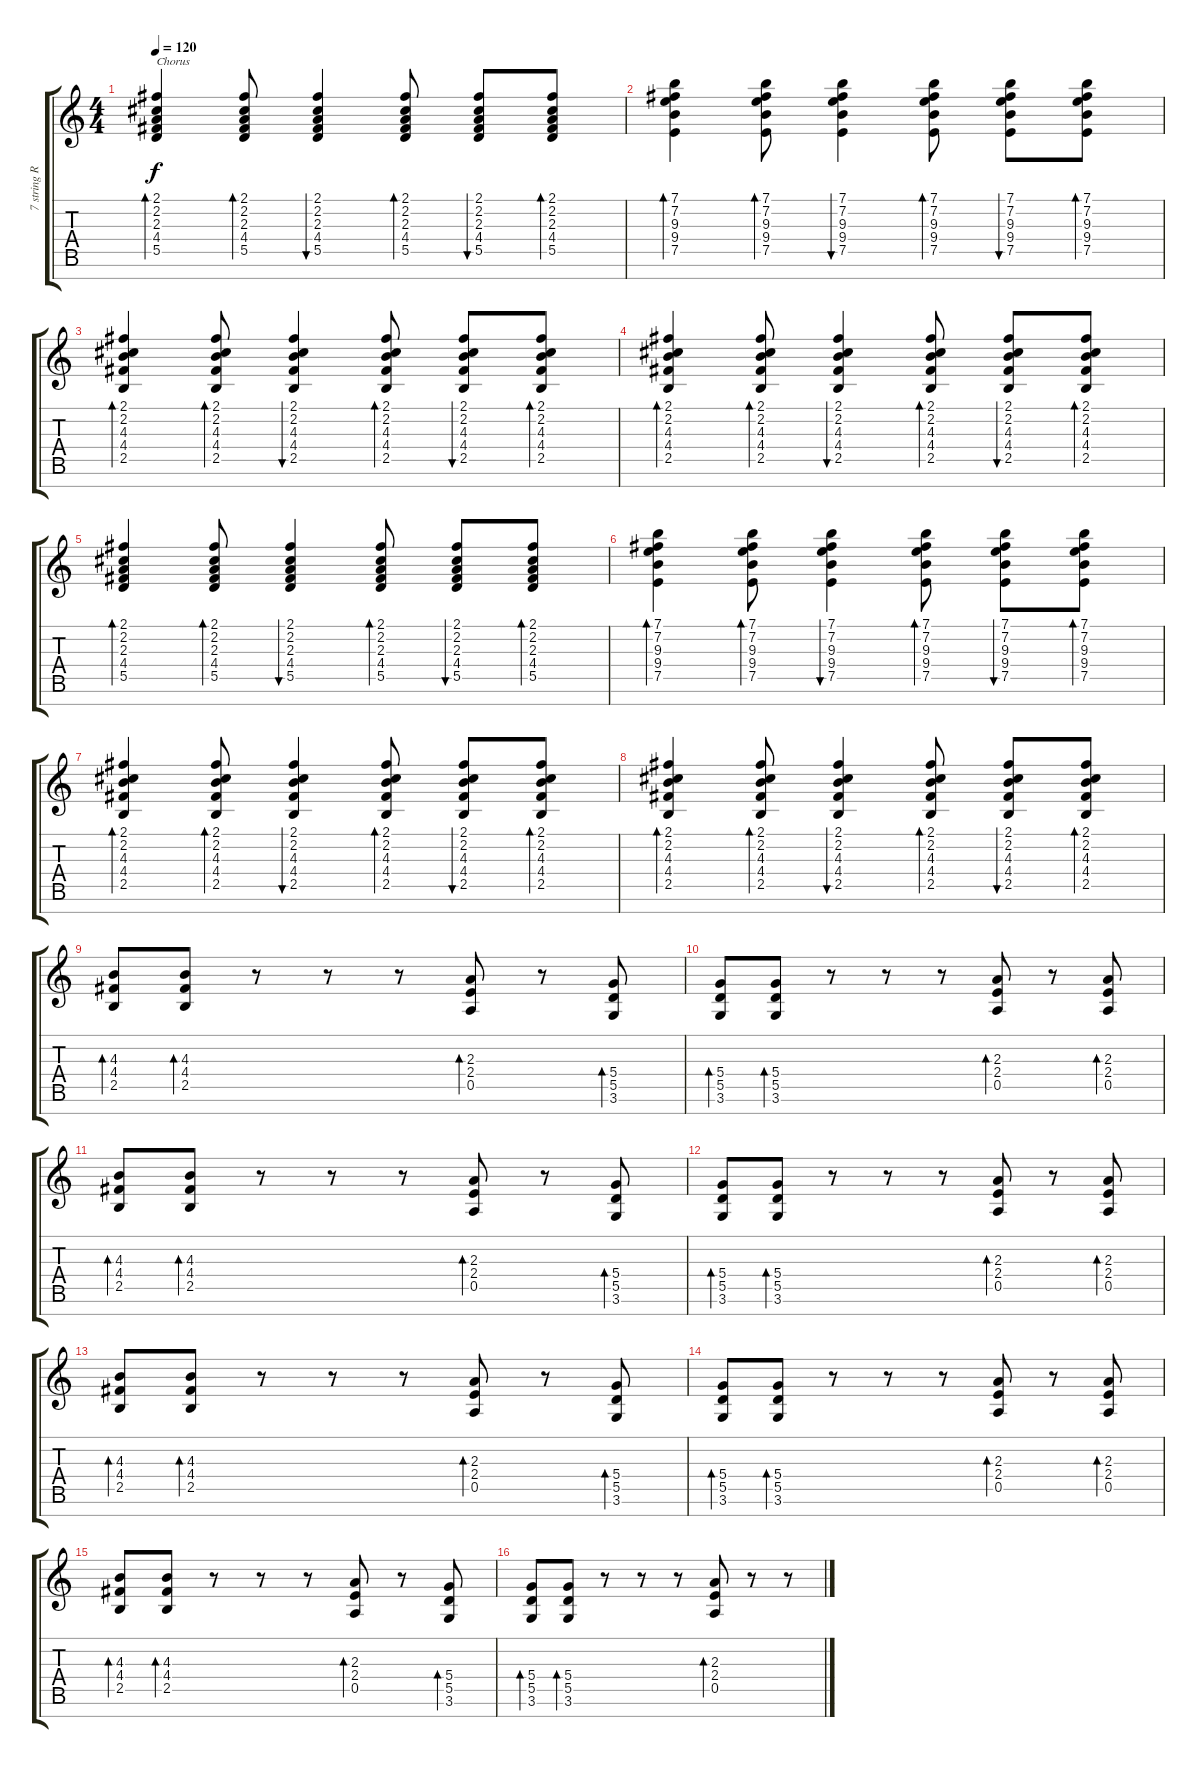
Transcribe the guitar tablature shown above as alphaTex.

\track ("7 string Rhythm (hot clean elec)" "7 string R") {instrument acousticguitarsteel}
\staff {score tabs}
\tuning (E4 B3 G3 D3 A2 E2 B1) {hide}
\ts (4 4)
\tempo 120
\clef g2
\ks c
(2.1 2.2 2.3 4.4 5.5).4{bd 60 txt "Chorus" dy f} (2.1 2.2 2.3 4.4 5.5).8{bd 60} (2.1 2.2 2.3 4.4 5.5).4{bu 60} (2.1 2.2 2.3 4.4 5.5).8{bd 60} (2.1 2.2 2.3 4.4 5.5).8{bu 60} (2.1 2.2 2.3 4.4 5.5).8{bd 60} |
(7.1 7.2 9.3 9.4 7.5).4{bd 60} (7.1 7.2 9.3 9.4 7.5).8{bd 60} (7.1 7.2 9.3 9.4 7.5).4{bu 60} (7.1 7.2 9.3 9.4 7.5).8{bd 60} (7.1 7.2 9.3 9.4 7.5).8{bu 60} (7.1 7.2 9.3 9.4 7.5).8{bd 60} |
(2.1 2.2 4.3 4.4 2.5).4{bd 60} (2.1 2.2 4.3 4.4 2.5).8{bd 60} (2.1 2.2 4.3 4.4 2.5).4{bu 60} (2.1 2.2 4.3 4.4 2.5).8{bd 60} (2.1 2.2 4.3 4.4 2.5).8{bu 60} (2.1 2.2 4.3 4.4 2.5).8{bd 60} |
(2.1 2.2 4.3 4.4 2.5).4{bd 60} (2.1 2.2 4.3 4.4 2.5).8{bd 60} (2.1 2.2 4.3 4.4 2.5).4{bu 60} (2.1 2.2 4.3 4.4 2.5).8{bd 60} (2.1 2.2 4.3 4.4 2.5).8{bu 60} (2.1 2.2 4.3 4.4 2.5).8{bd 60} |
(2.1 2.2 2.3 4.4 5.5).4{bd 60} (2.1 2.2 2.3 4.4 5.5).8{bd 60} (2.1 2.2 2.3 4.4 5.5).4{bu 60} (2.1 2.2 2.3 4.4 5.5).8{bd 60} (2.1 2.2 2.3 4.4 5.5).8{bu 60} (2.1 2.2 2.3 4.4 5.5).8{bd 60} |
(7.1 7.2 9.3 9.4 7.5).4{bd 60} (7.1 7.2 9.3 9.4 7.5).8{bd 60} (7.1 7.2 9.3 9.4 7.5).4{bu 60} (7.1 7.2 9.3 9.4 7.5).8{bd 60} (7.1 7.2 9.3 9.4 7.5).8{bu 60} (7.1 7.2 9.3 9.4 7.5).8{bd 60} |
(2.1 2.2 4.3 4.4 2.5).4{bd 60} (2.1 2.2 4.3 4.4 2.5).8{bd 60} (2.1 2.2 4.3 4.4 2.5).4{bu 60} (2.1 2.2 4.3 4.4 2.5).8{bd 60} (2.1 2.2 4.3 4.4 2.5).8{bu 60} (2.1 2.2 4.3 4.4 2.5).8{bd 60} |
(2.1 2.2 4.3 4.4 2.5).4{bd 60} (2.1 2.2 4.3 4.4 2.5).8{bd 60} (2.1 2.2 4.3 4.4 2.5).4{bu 60} (2.1 2.2 4.3 4.4 2.5).8{bd 60} (2.1 2.2 4.3 4.4 2.5).8{bu 60} (2.1 2.2 4.3 4.4 2.5).8{bd 60} |
(4.3 4.4 2.5).8{bd 60} (4.3 4.4 2.5).8{bd 60} r.8 r.8 r.8 (2.3 2.4 0.5).8{bd 60} r.8 (5.4 5.5 3.6).8{bd 60} |
(5.4 5.5 3.6).8{bd 60} (5.4 5.5 3.6).8{bd 60} r.8 r.8 r.8 (2.3 2.4 0.5).8{bd 60} r.8 (2.3 2.4 0.5).8{bd 60} |
(4.3 4.4 2.5).8{bd 60} (4.3 4.4 2.5).8{bd 60} r.8 r.8 r.8 (2.3 2.4 0.5).8{bd 60} r.8 (5.4 5.5 3.6).8{bd 60} |
(5.4 5.5 3.6).8{bd 60} (5.4 5.5 3.6).8{bd 60} r.8 r.8 r.8 (2.3 2.4 0.5).8{bd 60} r.8 (2.3 2.4 0.5).8{bd 60} |
(4.3 4.4 2.5).8{bd 60} (4.3 4.4 2.5).8{bd 60} r.8 r.8 r.8 (2.3 2.4 0.5).8{bd 60} r.8 (5.4 5.5 3.6).8{bd 60} |
(5.4 5.5 3.6).8{bd 60} (5.4 5.5 3.6).8{bd 60} r.8 r.8 r.8 (2.3 2.4 0.5).8{bd 60} r.8 (2.3 2.4 0.5).8{bd 60} |
(4.3 4.4 2.5).8{bd 60} (4.3 4.4 2.5).8{bd 60} r.8 r.8 r.8 (2.3 2.4 0.5).8{bd 60} r.8 (5.4 5.5 3.6).8{bd 60} |
(5.4 5.5 3.6).8{bd 60} (5.4 5.5 3.6).8{bd 60} r.8 r.8 r.8 (2.3 2.4 0.5).8{bd 60} r.8 r.8
